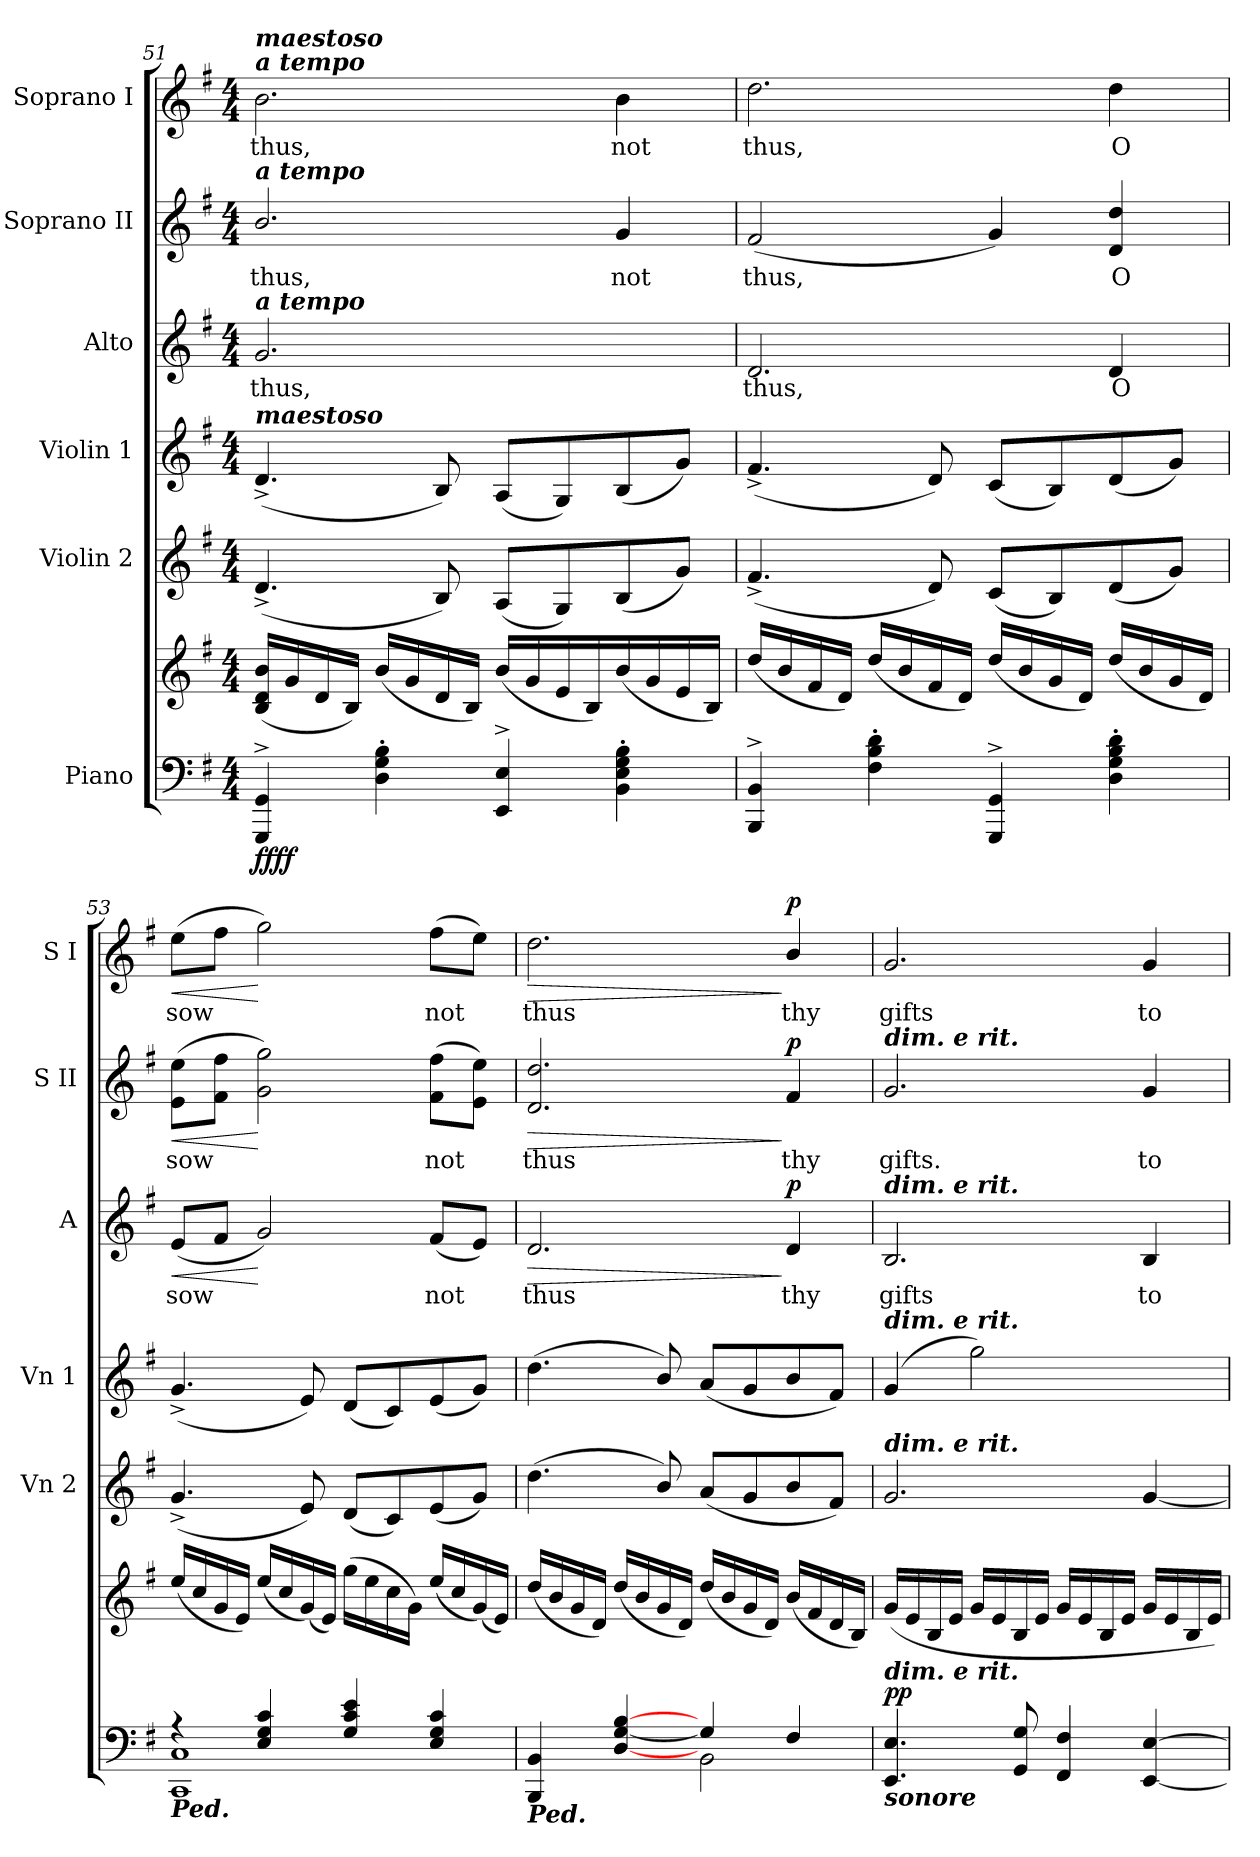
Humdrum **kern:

**kern	**kern	**dynam	**kern	**kern	**kern	**text	**dynam	**kern	**text	**dynam	**kern	**text	**dynam
*part6	*part6	*part6	*part5	*part4	*part3	*part3	*part3	*part2	*part2	*part2	*part1	*part1	*part1
*staff7	*staff6	*staff6/7	*staff5	*staff4	*staff3	*staff3	*staff3	*staff2	*staff2	*staff2	*staff1	*staff1	*staff1
*I"Piano	*	*	*I"Violin 2	*I"Violin 1	*I"Alto	*	*	*I"Soprano II	*	*	*I"Soprano I	*	*
*	*	*	*I'Vn 2	*I'Vn 1	*I'A	*	*	*I'S II	*	*	*I'S I	*	*
!!LO:LB:g=z
*clefF4	*clefG2	*	*clefG2	*clefG2	*clefG2	*	*	*clefG2	*	*	*clefG2	*	*
*k[f#]	*k[f#]	*	*k[f#]	*k[f#]	*k[f#]	*	*	*k[f#]	*	*	*k[f#]	*	*
*G:	*G:	*	*G:	*G:	*G:	*	*	*G:	*	*	*G:	*	*
*M4/4	*M4/4	*	*M4/4	*M4/4	*M4/4	*	*	*M4/4	*	*	*M4/4	*	*
=51	=51	=51	=51	=51	=51	=51	=51	=51	=51	=51	=51	=51	=51
*^	*	*	*	*	*	*	*	*	*	*	*	*	*
!	!	!	!	!	!	!	!	!	!	!	!	!LO:TX:a:Bi:t=a tempo	!	!
!	!	!	!	!	!	!	!	!	!	!	!	!LO:TX:a:Bi:t=maestoso	!	!
!	!	!	!	!	!	!	!	!	!LO:TX:a:Bi:t=a tempo	!	!	!	!	!
!	!	!	!	!	!	!LO:TX:a:Bi:t=a tempo	!	!	!	!	!	!	!	!
!	!	!	!	!	!LO:TX:a:Bi:t=maestoso	!	!	!	!	!	!	!	!	!
!	!	!	!LO:DY:b=2	!	!	!	!LO:LY:b	!	!	!LO:LY:b	!	!	!LO:LY:b	!
!	!	!	!LO:DY:n=1:b	!	!	!	!	!	!	!	!	!	!	!
4GGG^ 4GG^	1ryy	(<16B 16d 16bLL	ff ff	(<4.d^	(<4.d^	2.g	thus,	.	2.b/	thus,	.	2.b	thus,	.
.	.	16g	.	.	.	.	.	.	.	.	.	.	.	.
.	.	16d	.	.	.	.	.	.	.	.	.	.	.	.
.	.	16BJJ)	.	.	.	.	.	.	.	.	.	.	.	.
4D\' 4G\' 4B\'	.	(<16bLL	.	.	.	.	.	.	.	.	.	.	.	.
.	.	16g	.	.	.	.	.	.	.	.	.	.	.	.
.	.	16d	.	8B)	8B)	.	.	.	.	.	.	.	.	.
.	.	16BJJ)	.	.	.	.	.	.	.	.	.	.	.	.
4EE^ 4E^	.	(<16bLL	.	(<8AL	(<8AL	.	.	.	.	.	.	.	.	.
.	.	16g	.	.	.	.	.	.	.	.	.	.	.	.
.	.	16e	.	8G)	8G)	.	.	.	.	.	.	.	.	.
.	.	16B)	.	.	.	.	.	.	.	.	.	.	.	.
!	!	!	!	!	!	!	!	!	!	!LO:LY:b	!	!	!LO:LY:b	!
4BB\' 4E\' 4G\' 4B\'	.	(<16b	.	(<8B	(<8B	4ryy	.	.	4g	not	.	4b	not	.
.	.	16g	.	.	.	.	.	.	.	.	.	.	.	.
.	.	16e	.	8gJ)	8gJ)	.	.	.	.	.	.	.	.	.
.	.	16BJJ)	.	.	.	.	.	.	.	.	.	.	.	.
=52	=52	=52	=52	=52	=52	=52	=52	=52	=52	=52	=52	=52	=52	=52
!	!	!	!	!	!	!	!LO:LY:b	!	!	!LO:LY:b	!	!	!LO:LY:b	!
4BBB^ 4BB^	1ryy	(<16ddLL	.	(<4.f#^	(<4.f#^	2.d	thus,	.	(<2f#	thus,	.	2.dd	thus,	.
.	.	16b	.	.	.	.	.	.	.	.	.	.	.	.
.	.	16f#	.	.	.	.	.	.	.	.	.	.	.	.
.	.	16dJJ)	.	.	.	.	.	.	.	.	.	.	.	.
4F#\' 4B\' 4d\'	.	(<16ddLL	.	.	.	.	.	.	.	.	.	.	.	.
.	.	16b	.	.	.	.	.	.	.	.	.	.	.	.
.	.	16f#	.	8d)	8d)	.	.	.	.	.	.	.	.	.
.	.	16dJJ)	.	.	.	.	.	.	.	.	.	.	.	.
4GGG^ 4GG^	.	(<16ddLL	.	(<8cL	(<8cL	.	.	.	4g)	.	.	.	.	.
.	.	16b	.	.	.	.	.	.	.	.	.	.	.	.
.	.	16g	.	8B)	8B)	.	.	.	.	.	.	.	.	.
.	.	16dJJ)	.	.	.	.	.	.	.	.	.	.	.	.
!	!	!	!	!	!	!	!LO:LY:b	!	!	!LO:LY:b	!	!	!LO:LY:b	!
4D\' 4G\' 4B\' 4d\'	.	(<16ddLL	.	(<8d	(<8d	4d	O	.	4d 4dd	O	.	4dd	O	.
.	.	16b	.	.	.	.	.	.	.	.	.	.	.	.
.	.	16g	.	8gJ)	8gJ)	.	.	.	.	.	.	.	.	.
.	.	16dJJ)	.	.	.	.	.	.	.	.	.	.	.	.
=53	=53	=53	=53	=53	=53	=53	=53	=53	=53	=53	=53	=53	=53	=53
!LO:TX:b:Bi:t=Ped.	!	!	!	!	!	!	!	!	!	!	!	!	!	!
!	!	!	!	!	!	!	!LO:LY:b	!LO:HP:b	!	!LO:LY:b	!LO:HP:b	!	!LO:LY:b	!LO:HP:b
4r	1CC\ 1C\	(<16eeLL	.	(<4.g^	(<4.g^	(<8eL	sow	<	(>8e 8eeL	sow	<	(>8eeL	sow	<
.	.	16cc	.	.	.	.	.	.	.	.	.	.	.	.
.	.	16g	.	.	.	8f#J	.	.	8f# 8ff#J	.	.	8ff#J	.	.
.	.	16eJJ)	.	.	.	.	.	.	.	.	.	.	.	.
4E 4G 4c	.	(<16eeLL	.	.	.	2g)	.	[	2g 2gg)	.	[	2gg)	.	[
.	.	16cc	.	.	.	.	.	.	.	.	.	.	.	.
.	.	(<16g)	.	8e)	8e)	.	.	.	.	.	.	.	.	.
.	.	16eJJ)	.	.	.	.	.	.	.	.	.	.	.	.
4G 4c 4e	.	(>16ggLL	.	(<8dL	(<8dL	.	.	.	.	.	.	.	.	.
.	.	16ee	.	.	.	.	.	.	.	.	.	.	.	.
.	.	16cc	.	8c)	8c)	.	.	.	.	.	.	.	.	.
.	.	16gJJ)	.	.	.	.	.	.	.	.	.	.	.	.
!	!	!	!	!	!	!	!LO:LY:b	!	!	!LO:LY:b	!	!	!LO:LY:b	!
4E 4G 4c	.	(<16eeLL	.	(<8e	(<8e	(<8f#L	not	.	(>8f# 8ff#L	not	.	(>8ff#L	not	.
.	.	16cc	.	.	.	.	.	.	.	.	.	.	.	.
.	.	(<16g)	.	8gJ)	8gJ)	8eJ)	.	.	8e 8eeJ)	.	.	8eeJ)	.	.
.	.	16eJJ)	.	.	.	.	.	.	.	.	.	.	.	.
!!LO:LB:g=z
=54	=54	=54	=54	=54	=54	=54	=54	=54	=54	=54	=54	=54	=54	=54
!LO:TX:b:Bi:t=Ped.	!	!	!	!	!	!	!	!	!	!	!	!	!	!
!	!	!	!	!	!	!	!LO:LY:b	!LO:HP:b	!	!LO:LY:b	!LO:HP:b	!	!LO:LY:b	!LO:HP:b
4BBB/ 4BB/	4ryy	(<16ddLL	.	(<4.dd	(<4.dd	2.d	thus	>	2.d 2.dd	thus	>	2.dd	thus	>
.	.	16b	.	.	.	.	.	.	.	.	.	.	.	.
.	.	16g	.	.	.	.	.	.	.	.	.	.	.	.
.	.	16dJJ)	.	.	.	.	.	.	.	.	.	.	.	.
[4D/ [4G/ [4B/	4ryy	(<16ddLL	.	.	.	.	.	.	.	.	.	.	.	.
.	.	16b	.	.	.	.	.	.	.	.	.	.	.	.
.	.	16g	.	8b/)	8b/)	.	.	.	.	.	.	.	.	.
.	.	16dJJ)	.	.	.	.	.	.	.	.	.	.	.	.
4G/]	2BB\	(<16ddLL	.	(<8aL	(<8aL	.	.	.	.	.	.	.	.	.
.	.	16b	.	.	.	.	.	.	.	.	.	.	.	.
.	.	16g	.	8g	8g	.	.	.	.	.	.	.	.	.
.	.	16dJJ)	.	.	.	.	.	.	.	.	.	.	.	.
!	!	!	!	!	!	!	!LO:LY:b	!LO:DY:n=1:b	!	!LO:LY:b	!LO:DY:n=1:b	!	!LO:LY:b	!LO:DY:n=1:b
4F#/	.	(<16bLL	.	8b	8b	4d	thy	] p	4f#	thy	] p	4b/	thy	] p
.	.	16f#	.	.	.	.	.	.	.	.	.	.	.	.
.	.	16d	.	8f#J)	8f#J)	.	.	.	.	.	.	.	.	.
.	.	16BJJ)	.	.	.	.	.	.	.	.	.	.	.	.
=55	=55	=55	=55	=55	=55	=55	=55	=55	=55	=55	=55	=55	=55	=55
!	!	!	!	!	!	!	!	!	!LO:TX:a:Bi:t=dim. e rit.	!	!	!	!	!
!	!	!	!	!	!	!LO:TX:a:Bi:t=dim. e rit.	!	!	!	!	!	!	!	!
!	!	!	!	!	!LO:TX:a:Bi:t=dim. e rit.	!	!	!	!	!	!	!	!	!
!	!	!	!	!LO:TX:a:Bi:t=dim. e rit.	!	!	!	!	!	!	!	!	!	!
!LO:TX:b:Bi:t=sonore	!	!	!	!	!	!	!	!	!	!	!	!	!	!
!LO:TX:a:Bi:t=dim. e rit.	!	!	!	!	!	!	!	!	!	!	!	!	!	!
!	!	!	!LO:DY:a=2	!	!	!	!LO:LY:b	!	!	!LO:LY:b	!	!	!LO:LY:b	!
!	!	!	!LO:DY:n=1:a	!	!	!	!	!	!	!	!	!	!	!
4.EE/ 4.E/	2ryy	(<16gLL	p p	2.g	(<4g	2.B	gifts	.	2.g	gifts.	.	2.g	gifts	.
.	.	16e	.	.	.	.	.	.	.	.	.	.	.	.
.	.	16B	.	.	.	.	.	.	.	.	.	.	.	.
.	.	16eJJ	.	.	.	.	.	.	.	.	.	.	.	.
.	.	16gLL	.	.	2gg)	.	.	.	.	.	.	.	.	.
.	.	16e	.	.	.	.	.	.	.	.	.	.	.	.
8GG/ 8G/	.	16B	.	.	.	.	.	.	.	.	.	.	.	.
.	.	16eJJ	.	.	.	.	.	.	.	.	.	.	.	.
4FF#/ 4F#/	2ryy	16gLL	.	.	.	.	.	.	.	.	.	.	.	.
.	.	16e	.	.	.	.	.	.	.	.	.	.	.	.
.	.	16B	.	.	.	.	.	.	.	.	.	.	.	.
.	.	16eJJ	.	.	.	.	.	.	.	.	.	.	.	.
!	!	!	!	!	!	!	!LO:LY:b	!	!	!LO:LY:b	!	!	!LO:LY:b	!
[4EE/ [4E/	.	16gLL	.	[4g	4ryy	4B	to	.	4g	to	.	4g	to	.
.	.	16e	.	.	.	.	.	.	.	.	.	.	.	.
.	.	16B	.	.	.	.	.	.	.	.	.	.	.	.
.	.	16eJJ)	.	.	.	.	.	.	.	.	.	.	.	.
*v	*v	*	*	*	*	*	*	*	*	*	*	*	*	*
=	=	=	=	=	=	=	=	=	=	=	=	=	=
*-	*-	*-	*-	*-	*-	*-	*-	*-	*-	*-	*-	*-	*-
